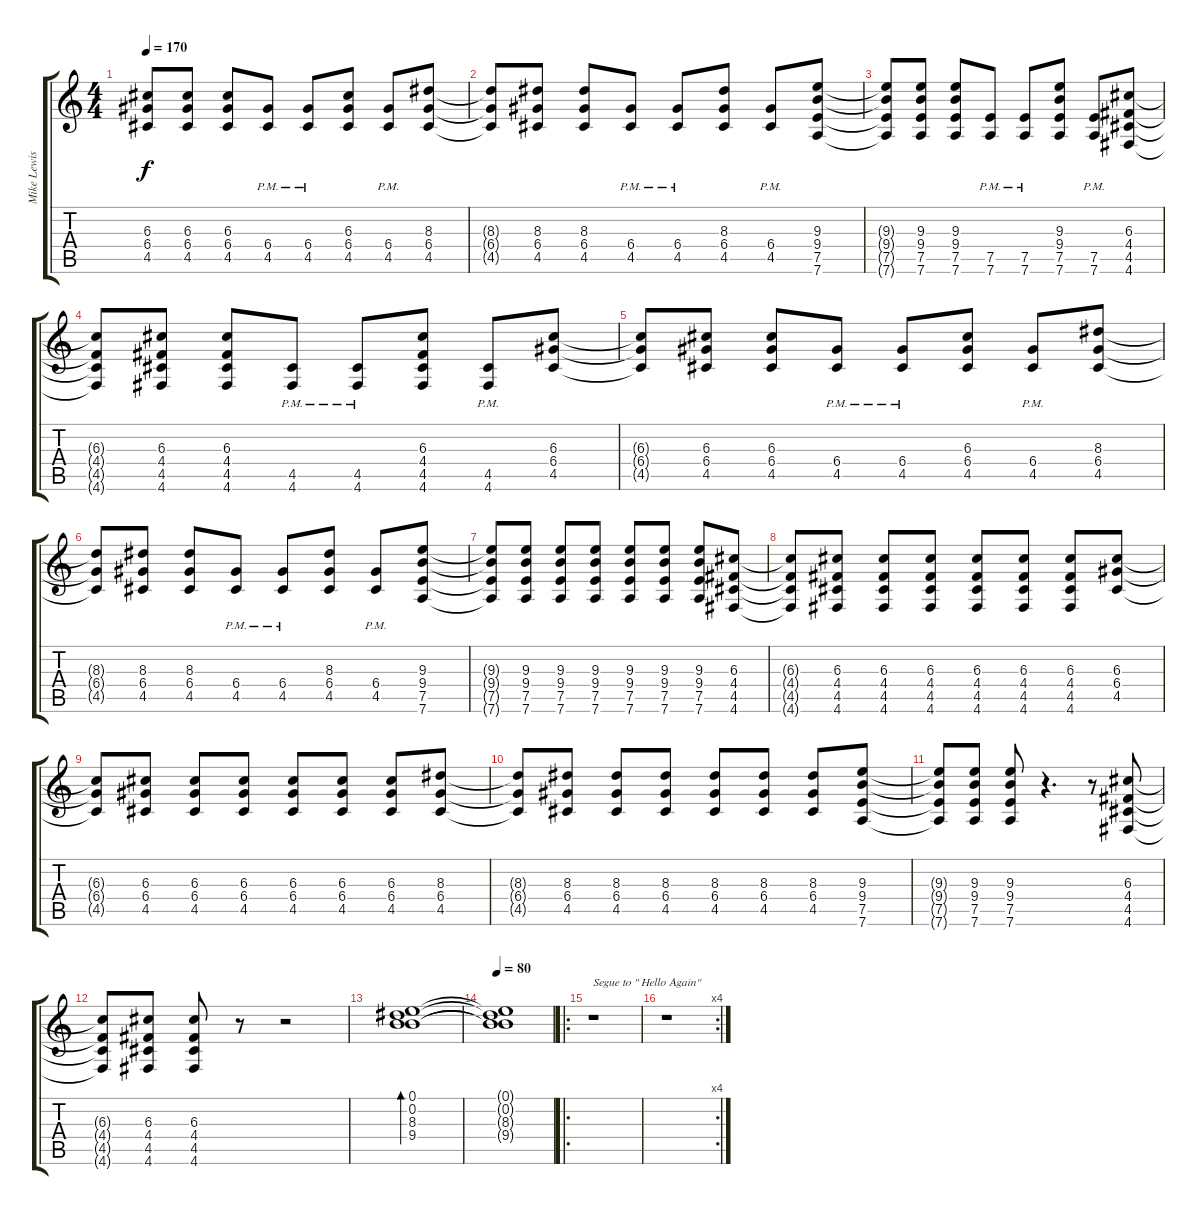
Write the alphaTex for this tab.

\track ("Mike Lewis | Rhythm" "Mike Lewis") {instrument electricguitarclean}
\staff {score tabs}
\tuning (E4 B3 G3 D3 A2 D2) {hide}
\ts (4 4)
\tempo 170
\clef g2
\ks c
(6.3{t} 6.4{t} 4.5{t}).8{dy f} (6.3 6.4 4.5).8 (6.3 6.4 4.5).8 (6.4{pm} 4.5{pm}).8 (6.4{pm} 4.5{pm}).8 (6.3 6.4 4.5).8 (6.4{pm} 4.5{pm}).8 (8.3 6.4 4.5).8 |
(8.3{t} 6.4{t} 4.5{t}).8 (8.3 6.4 4.5).8 (8.3 6.4 4.5).8 (6.4{pm} 4.5{pm}).8 (6.4{pm} 4.5{pm}).8 (8.3 6.4 4.5).8 (6.4{pm} 4.5{pm}).8 (9.3 9.4 7.5 7.6).8 |
(9.3{t} 9.4{t} 7.5{t} 7.6{t}).8 (9.3 9.4 7.5 7.6).8 (9.3 9.4 7.5 7.6).8 (7.5{pm} 7.6{pm}).8 (7.5{pm} 7.6{pm}).8 (9.3 9.4 7.5 7.6).8 (7.5{pm} 7.6{pm}).8 (6.3 4.4 4.5 4.6).8 |
(6.3{t} 4.4{t} 4.5{t} 4.6{t}).8 (6.3 4.4 4.5 4.6).8 (6.3 4.4 4.5 4.6).8 (4.5{pm} 4.6{pm}).8 (4.5{pm} 4.6{pm}).8 (6.3 4.4 4.5 4.6).8 (4.5{pm} 4.6{pm}).8 (6.3 6.4 4.5).8 |
(6.3{t} 6.4{t} 4.5{t}).8 (6.3 6.4 4.5).8 (6.3 6.4 4.5).8 (6.4{pm} 4.5{pm}).8 (6.4{pm} 4.5{pm}).8 (6.3 6.4 4.5).8 (6.4{pm} 4.5{pm}).8 (8.3 6.4 4.5).8 |
(8.3{t} 6.4{t} 4.5{t}).8 (8.3 6.4 4.5).8 (8.3 6.4 4.5).8 (6.4{pm} 4.5{pm}).8 (6.4{pm} 4.5{pm}).8 (8.3 6.4 4.5).8 (6.4{pm} 4.5{pm}).8 (9.3 9.4 7.5 7.6).8 |
(9.3{t} 9.4{t} 7.5{t} 7.6{t}).8 (9.3 9.4 7.5 7.6).8 (9.3 9.4 7.5 7.6).8 (9.3 9.4 7.5 7.6).8 (9.3 9.4 7.5 7.6).8 (9.3 9.4 7.5 7.6).8 (9.3 9.4 7.5 7.6).8 (6.3 4.4 4.5 4.6).8 |
(6.3{t} 4.4{t} 4.5{t} 4.6{t}).8 (6.3 4.4 4.5 4.6).8 (6.3 4.4 4.5 4.6).8 (6.3 4.4 4.5 4.6).8 (6.3 4.4 4.5 4.6).8 (6.3 4.4 4.5 4.6).8 (6.3 4.4 4.5 4.6).8 (6.3 6.4 4.5).8 |
(6.3{t} 6.4{t} 4.5{t}).8 (6.3 6.4 4.5).8 (6.3 6.4 4.5).8 (6.3 6.4 4.5).8 (6.3 6.4 4.5).8 (6.3 6.4 4.5).8 (6.3 6.4 4.5).8 (8.3 6.4 4.5).8 |
(8.3{t} 6.4{t} 4.5{t}).8 (8.3 6.4 4.5).8 (8.3 6.4 4.5).8 (8.3 6.4 4.5).8 (8.3 6.4 4.5).8 (8.3 6.4 4.5).8 (8.3 6.4 4.5).8 (9.3 9.4 7.5 7.6).8 |
(9.3{t} 9.4{t} 7.5{t} 7.6{t}).8 (9.3 9.4 7.5 7.6).8 (9.3 9.4 7.5 7.6).8 r.4{d} r.8 (6.3 4.4 4.5 4.6).8 |
(6.3{t} 4.4{t} 4.5{t} 4.6{t}).8 (6.3 4.4 4.5 4.6).8 (6.3 4.4 4.5 4.6).8 r.8 r.2 |
(0.1 0.2 8.3 9.4).1{bd 240 instrument electricguitarclean} |
\tempo 80
(0.1{t} 0.2{t} 8.3{t} 9.4{t}).1 |
\ro
r.1{txt "Segue to \" Hello Again\""} |
\rc 4
r.1
